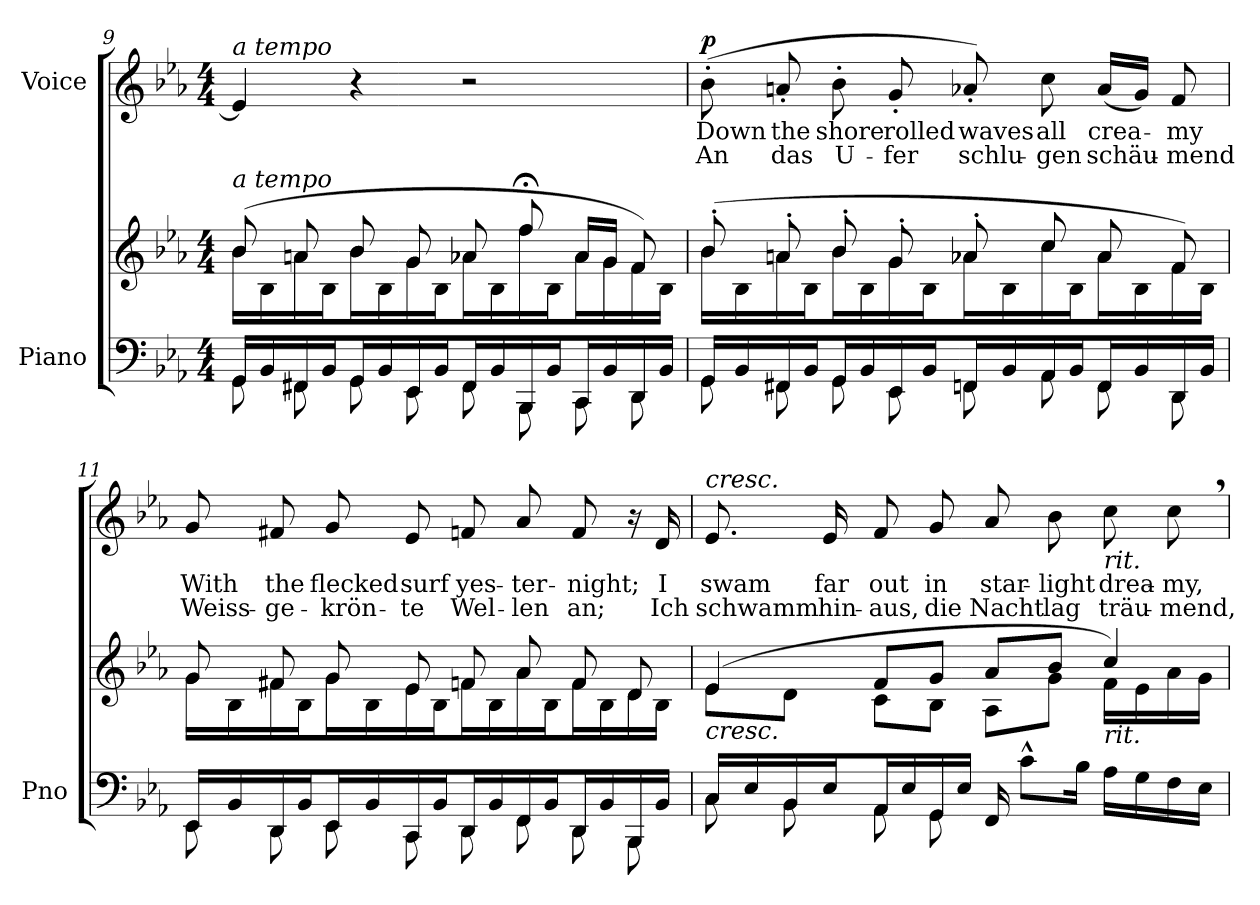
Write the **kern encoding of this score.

**kern	**kern	**kern	**text	**text	**dynam
*part2	*part2	*part1	*part1	*part1	*part1
*staff3	*staff2	*staff1	*staff1	*staff1	*staff1
*I"Piano	*	*I"Voice	*	*	*
*I'Pno	*	*	*	*	*
!!LO:LB:g=z
*clefF4	*clefG2	*clefG2	*	*	*
*k[b-e-a-]	*k[b-e-a-]	*k[b-e-a-]	*	*	*
*M4/4	*M4/4	*M4/4	*	*	*
=9	=9	=9	=9	=9	=9
*^	*^	*	*	*	*
!	!	!	!	!LO:TX:a:i:t=a tempo	!	!	!
!	!	!LO:TX:a:i:t=a tempo	!	!	!	!	!
16GG/LL	8GG\	(8b-/	16b-\LL	4e-/]	.	.	.
16BB-/	.	.	16B-\	.	.	.	.
!	!LO:N:head=solid	!	!	!	!	!	!
16FF#X/	8FF#\	8an/	16a\	.	.	.	.
16BB-/J	.	.	16B-\J	.	.	.	.
16GG/L	8GG\	8b-/	16b-\L	4r	.	.	.
16BB-/	.	.	16B-\	.	.	.	.
16EE-/	8EE-\	8g/	16g\	.	.	.	.
16BB-/J	.	.	16B-\J	.	.	.	.
16FF#/L	8FF#\	8a-X/	16a-\L	2r	.	.	.
16BB-/	.	.	16B-\	.	.	.	.
16BBB-/	8BBB-\	8ff;</	16ff\	.	.	.	.
16BB-/J	.	.	16B-\J	.	.	.	.
16CC/L	8CC\	16a-/LL	16a-\L	.	.	.	.
16BB-/	.	16g/JJ	16g\	.	.	.	.
16DD/	8DD\	8f/)	16f\	.	.	.	.
16BB-/JJ	.	.	16B-\JJ	.	.	.	.
=10	=10	=10	=10	=10	=10	=10	=10
!	!	!	!	!	!LO:LY:b	!LO:LY:b	!LO:DY:a
16GG/LL	(>8GG\	(8b-'/	16b-\LL	(8b-'\	Down	An	p
16BB-/	.	.	16B-\	.	.	.	.
!	!LO:N:head=solid	!	!	!	!LO:LY:b	!LO:LY:b	!
16FF#X/	8FF#\	8an'/	16a\	8an'/	the	das	.
16BB-/J	.	.	16B-\J	.	.	.	.
!	!	!	!	!	!LO:LY:b	!LO:LY:b	!
16GG/L	8GG\	8b-'/	16b-\L	8b-'\	shore	U-	.
16BB-/	.	.	16B-\	.	.	.	.
!	!	!	!	!	!LO:LY:b	!LO:LY:b	!
16EE-/	8EE-\	8g'/	16g\	8g'/	rolled	-fer	.
16BB-/J	.	.	16B-\J	.	.	.	.
!	!	!	!	!	!LO:LY:b	!LO:LY:b	!
16FFn/L	8FF\	8a-X'/	16a-\L	8a-X'/)	waves	schlu-	.
16BB-/	.	.	16B-\	.	.	.	.
!	!	!	!	!	!LO:LY:b	!LO:LY:b	!
16AA-/	8AA-\	8cc/	16cc\	8cc\	all	-gen	.
16BB-/J	.	.	16B-\J	.	.	.	.
!	!	!	!	!	!LO:LY:b	!LO:LY:b	!
16FF/L	8FF\	8a-/	16a-\L	(16a-/LL	crea-	schäu-	.
16BB-/	.	.	16B-\	16g/JJ)	.	.	.
!	!	!	!	!	!LO:LY:b	!LO:LY:b	!
16DD/	8DD\	8f/)	16f\	8f/	-my	-mend	.
16BB-/JJ	.	.	16B-\JJ	.	.	.	.
!!LO:LB:g=z
=11	=11	=11	=11	=11	=11	=11	=11
!	!	!	!	!	!LO:LY:b	!LO:LY:b	!
16EE-/LL	8EE-\	8g/	16g\LL	8g/	With	Weiss-	.
16BB-/	.	.	16B-\	.	.	.	.
!	!LO:N:head=solid	!	!	!	!LO:LY:b	!LO:LY:b	!
16DD/	8DD\	8f#X/	16f#\	8f#X/	the	-ge-	.
16BB-/J	.	.	16B-\J	.	.	.	.
!	!	!	!	!	!LO:LY:b	!LO:LY:b	!
16EE-/L	8EE-\	8g/	16g\L	8g/	flecked	-krön-	.
16BB-/	.	.	16B-\	.	.	.	.
!	!	!	!	!	!LO:LY:b	!LO:LY:b	!
16CC/	8CC\	8e-/	16e-\	8e-/	surf	-te	.
16BB-/J	.	.	16B-\J	.	.	.	.
!	!	!	!	!	!LO:LY:b	!LO:LY:b	!
16DD/L	8DD\	8fn/	16f\L	8fn/	yes-	Wel-	.
16BB-/	.	.	16B-\	.	.	.	.
!	!	!	!	!	!LO:LY:b	!LO:LY:b	!
16FF/	8FF\	8a-/	16a-\	8a-/	-ter-	-len	.
16BB-/J	.	.	16B-\J	.	.	.	.
!	!	!	!	!	!LO:LY:b	!LO:LY:b	!
16DD/L	8DD\	8f/	16f\L	8f/	-night;	an;	.
16BB-/	.	.	16B-\	.	.	.	.
16BBB-/	8BBB-\	8d/)	16d\	16r	.	.	.
!	!	!	!	!	!LO:LY:b	!LO:LY:b	!
16BB-/JJ	.	.	16B-\JJ	16d/	I	Ich	.
=12	=12	=12	=12	=12	=12	=12	=12
!	!	!	!	!LO:TX:a:i:t=cresc.	!	!	!
!	!	!LO:TX:b:i:t=cresc.	!	!	!	!	!
!	!	!	!	!	!LO:LY:b	!LO:LY:b	!
16C/LL	8C\	(4e-/	8e-\L	8.e-/	swam	schwamm	.
16E-/	.	.	.	.	.	.	.
!	!LO:N:head=solid	!	!	!	!	!	!
16BB-/	8BB-\	.	8d\J	.	.	.	.
!	!	!	!	!	!LO:LY:b	!LO:LY:b	!
16E-/J	.	.	.	16e-/	far	hin-	.
!	!	!	!	!	!LO:LY:b	!LO:LY:b	!
16AA-/L	8AA-\	8f/L	8c\L	8f/	out	-aus,	.
16E-/	.	.	.	.	.	.	.
!	!	!	!	!	!LO:LY:b	!LO:LY:b	!
16GG/	8GG\	8g/J	8B-\J	8g/	in	die	.
16E-/JJ	.	.	.	.	.	.	.
!	!	!	!	!	!LO:LY:b	!LO:LY:b	!
16FF/	2ryy	8a-/L	8A-\L	8a-/	star-	Nacht	.
8c^^\L	.	.	.	.	.	.	.
!	!	!	!	!	!LO:LY:b	!LO:LY:b	!
.	.	8b-/J	8g\J	8b-\	-light	lag	.
16B-\Jk	.	.	.	.	.	.	.
!	!	!	!	!LO:TX:b:i:t=rit.	!	!	!
!	!	!LO:TX:b:i:t=rit.	!	!	!	!	!
!	!	!	!	!	!LO:LY:b	!LO:LY:b	!
16A-\LL	.	4cc/)	16f\LL	8cc\	drea-	träu-	.
16G\	.	.	16e-\	.	.	.	.
!	!	!	!	!	!LO:LY:b	!LO:LY:b	!
16F\	.	.	16a-\	8cc,\	-my,	-mend,	.
16E-\JJ	.	.	16g\JJ	.	.	.	.
*v	*v	*	*	*	*	*	*
*	*v	*v	*	*	*	*
=	=	=	=	=	=
*-	*-	*-	*-	*-	*-
